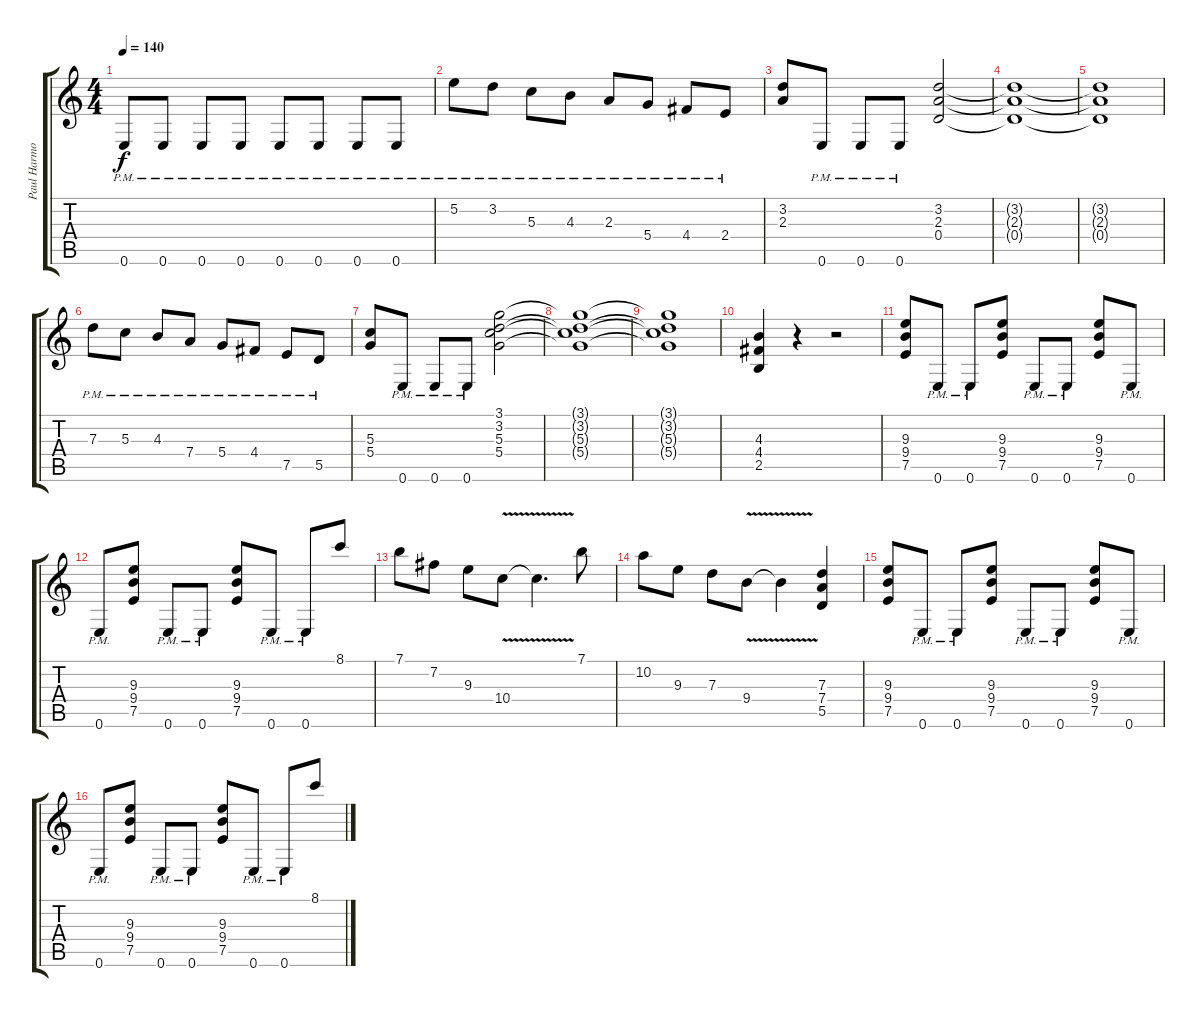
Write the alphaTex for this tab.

\track ("Paul Harmony" "Paul Harmo") {instrument distortionguitar}
\staff {score tabs}
\tuning (E4 B3 G3 D3 A2 E2) {hide}
\ts (4 4)
\tempo 140
\clef g2
\ks c
0.6{pm}.8{dy f} 0.6{pm}.8 0.6{pm}.8 0.6{pm}.8 0.6{pm}.8 0.6{pm}.8 0.6{pm}.8 0.6{pm}.8 |
5.2{pm}.8 3.2{pm}.8 5.3{pm}.8 4.3{pm}.8 2.3{pm}.8 5.4{pm}.8 4.4{pm}.8 2.4{pm}.8 |
(3.2 2.3).8 0.6{pm}.8 0.6{pm}.8 0.6{pm}.8 (3.2 2.3 0.4).2 |
(3.2{t} 2.3{t} 0.4{t}).1 |
(3.2{t} 2.3{t} 0.4{t}).1 |
7.3{pm}.8 5.3{pm}.8 4.3{pm}.8 7.4{pm}.8 5.4{pm}.8 4.4{pm}.8 7.5{pm}.8 5.5{pm}.8 |
(5.3 5.4).8 0.6{pm}.8 0.6{pm}.8 0.6{pm}.8 (3.1 3.2 5.3 5.4).2 |
(3.1{t} 3.2{t} 5.3{t} 5.4{t}).1 |
(3.1{t} 3.2{t} 5.3{t} 5.4{t}).1 |
(4.3 4.4 2.5).4 r.4 r.2 |
(9.3 9.4 7.5).8 0.6{pm}.8 0.6{pm}.8 (9.3 9.4 7.5).8 0.6{pm}.8 0.6{pm}.8 (9.3 9.4 7.5).8 0.6{pm}.8 |
0.6{pm}.8 (9.3 9.4 7.5).8 0.6{pm}.8 0.6{pm}.8 (9.3 9.4 7.5).8 0.6{pm}.8 0.6{pm}.8 8.1.8 |
7.1.8 7.2.8 9.3.8 10.4{v}.8 10.4{t}.4{d} 7.1.8 |
10.2.8 9.3.8 7.3.8 9.4{v}.8 9.4{t}.4 (7.3 7.4 5.5).4 |
(9.3 9.4 7.5).8 0.6{pm}.8 0.6{pm}.8 (9.3 9.4 7.5).8 0.6{pm}.8 0.6{pm}.8 (9.3 9.4 7.5).8 0.6{pm}.8 |
0.6{pm}.8 (9.3 9.4 7.5).8 0.6{pm}.8 0.6{pm}.8 (9.3 9.4 7.5).8 0.6{pm}.8 0.6{pm}.8 8.1.8
